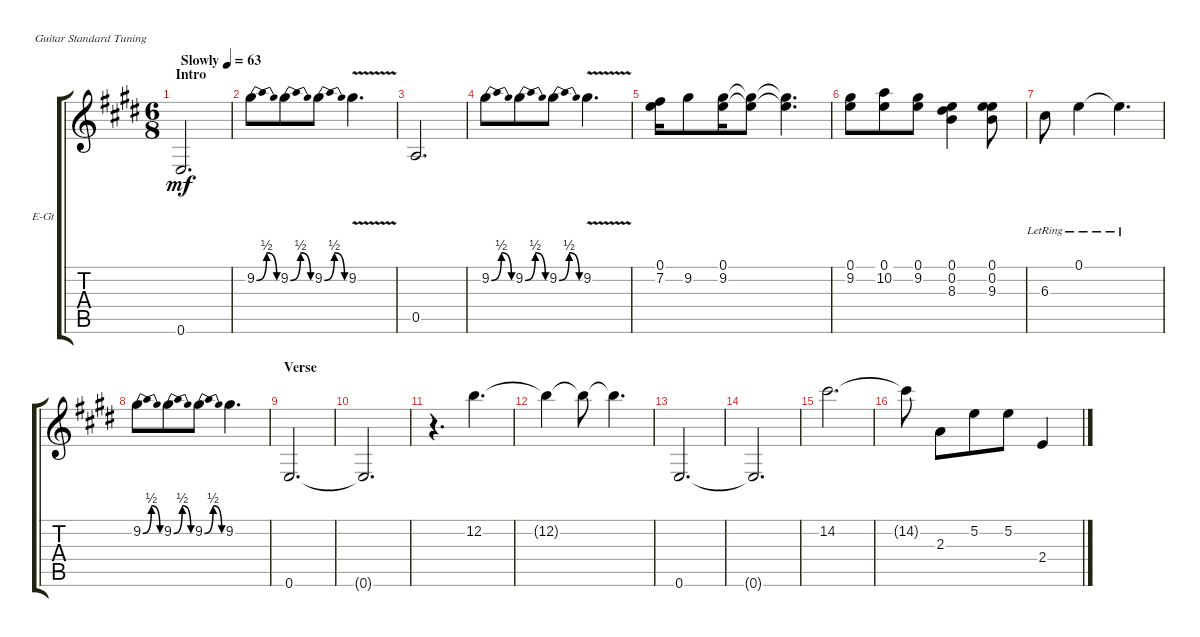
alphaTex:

\defaultSystemsLayout 4
\bracketExtendMode groupsimilarinstruments
\firstSystemTrackNameOrientation horizontal
\otherSystemsTrackNameOrientation horizontal
\track ("Electric Guitar" "E-Gt") {instrument electricguitarclean}
\staff {score tabs}
\tuning (E4 B3 G3 D3 A2 E2)
\ts (6 8)
\section ("" "Intro")
\tempo (63 "Slowly")
\clef g2
\ks e
0.6.2{d lyrics (0 "") lyrics (1 "") lyrics (2 "") lyrics (3 "") lyrics (4 "") dy mf instrument electricguitarclean} |
9.2{be (bendrelease 0 0 10.799999999999999 2 20.4 2 30 0)}.8 9.2{be (bendrelease 0 0 12 2 19.8 2 30 0)}.8 9.2{be (bendrelease 0 0 10.2 2 20.4 2 30 0)}.8 9.2{v}.4{d} |
0.5.2{d} |
9.2{be (bendrelease 0 0 10.799999999999999 2 20.4 2 30 0)}.8 9.2{be (bendrelease 0 0 12 2 19.8 2 30 0)}.8 9.2{be (bendrelease 0 0 10.2 2 20.4 2 30 0)}.8 9.2{v}.4{d} |
(0.1 7.2).16 9.2.8 (0.1 9.2).16 (0.1{t} 9.2{t}).8 (0.1{t} 9.2{t}).4{d} |
(0.1 9.2).8 (0.1 10.2).8 (0.1 9.2).8 (0.1 0.2 8.3).4 (0.1 0.2 9.3).8 |
6.3{lr}.8 0.1{lr}.4 0.1{lr t}.4{d} |
9.2{be (bendrelease 0 0 10.799999999999999 2 20.4 2 30 0)}.8 9.2{be (bendrelease 0 0 12 2 19.8 2 30 0)}.8 9.2{be (bendrelease 0 0 10.2 2 20.4 2 30 0)}.8 9.2.4{d} |
\section ("" "Verse")
0.6.2{d} |
0.6{t}.2{d} |
r.4{d} 12.2.4{d} |
12.2{t}.4 12.2{t}.8 12.2{t}.4{d} |
0.6.2{d} |
0.6{t}.2{d} |
14.2.2{d} |
14.2{t}.8{beam split} 2.3.8 5.2.8{beam merge} 5.2.8 2.4.4
